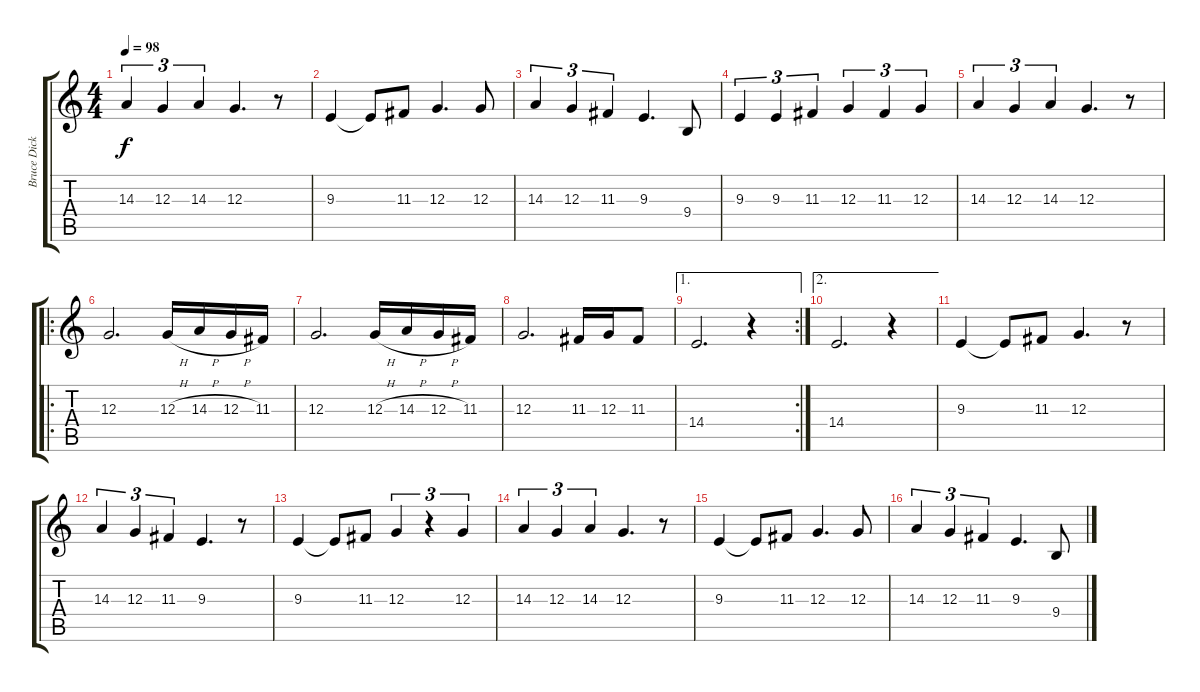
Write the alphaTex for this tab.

\track ("Bruce Dickinson" "Bruce Dick") {instrument acousticgrandpiano}
\staff {score tabs}
\tuning (E4 B3 G3 D3 A2 E2) {hide}
\ts (4 4)
\tempo 98
\clef g2
\ks c
14.3.4{tu (3 2) dy f} 12.3.4{tu (3 2)} 14.3.4{tu (3 2)} 12.3.4{d} r.8 |
9.3.4 9.3{t}.8 11.3.8 12.3.4{d} 12.3.8 |
14.3.4{tu (3 2)} 12.3.4{tu (3 2)} 11.3.4{tu (3 2)} 9.3.4{d} 9.4.8 |
9.3.4{tu (3 2)} 9.3.4{tu (3 2)} 11.3.4{tu (3 2)} 12.3.4{tu (3 2)} 11.3.4{tu (3 2)} 12.3.4{tu (3 2)} |
14.3.4{tu (3 2)} 12.3.4{tu (3 2)} 14.3.4{tu (3 2)} 12.3.4{d} r.8 |
\ro
12.3.2{d} 12.3{h}.16 14.3{h}.16 12.3{h}.16 11.3.16 |
12.3.2{d} 12.3{h}.16 14.3{h}.16 12.3{h}.16 11.3.16 |
12.3.2{d} 11.3.16 12.3.16 11.3.8 |
\ae 1
\rc 2
14.4.2{d} r.4 |
\ae 2
14.4.2{d} r.4 |
9.3.4 9.3{t}.8 11.3.8 12.3.4{d} r.8 |
14.3.4{tu (3 2)} 12.3.4{tu (3 2)} 11.3.4{tu (3 2)} 9.3.4{d} r.8 |
9.3.4 9.3{t}.8 11.3.8 12.3.4{tu (3 2)} r.4{tu (3 2)} 12.3.4{tu (3 2)} |
14.3.4{tu (3 2)} 12.3.4{tu (3 2)} 14.3.4{tu (3 2)} 12.3.4{d} r.8 |
9.3.4 9.3{t}.8 11.3.8 12.3.4{d} 12.3.8 |
14.3.4{tu (3 2)} 12.3.4{tu (3 2)} 11.3.4{tu (3 2)} 9.3.4{d} 9.4.8
